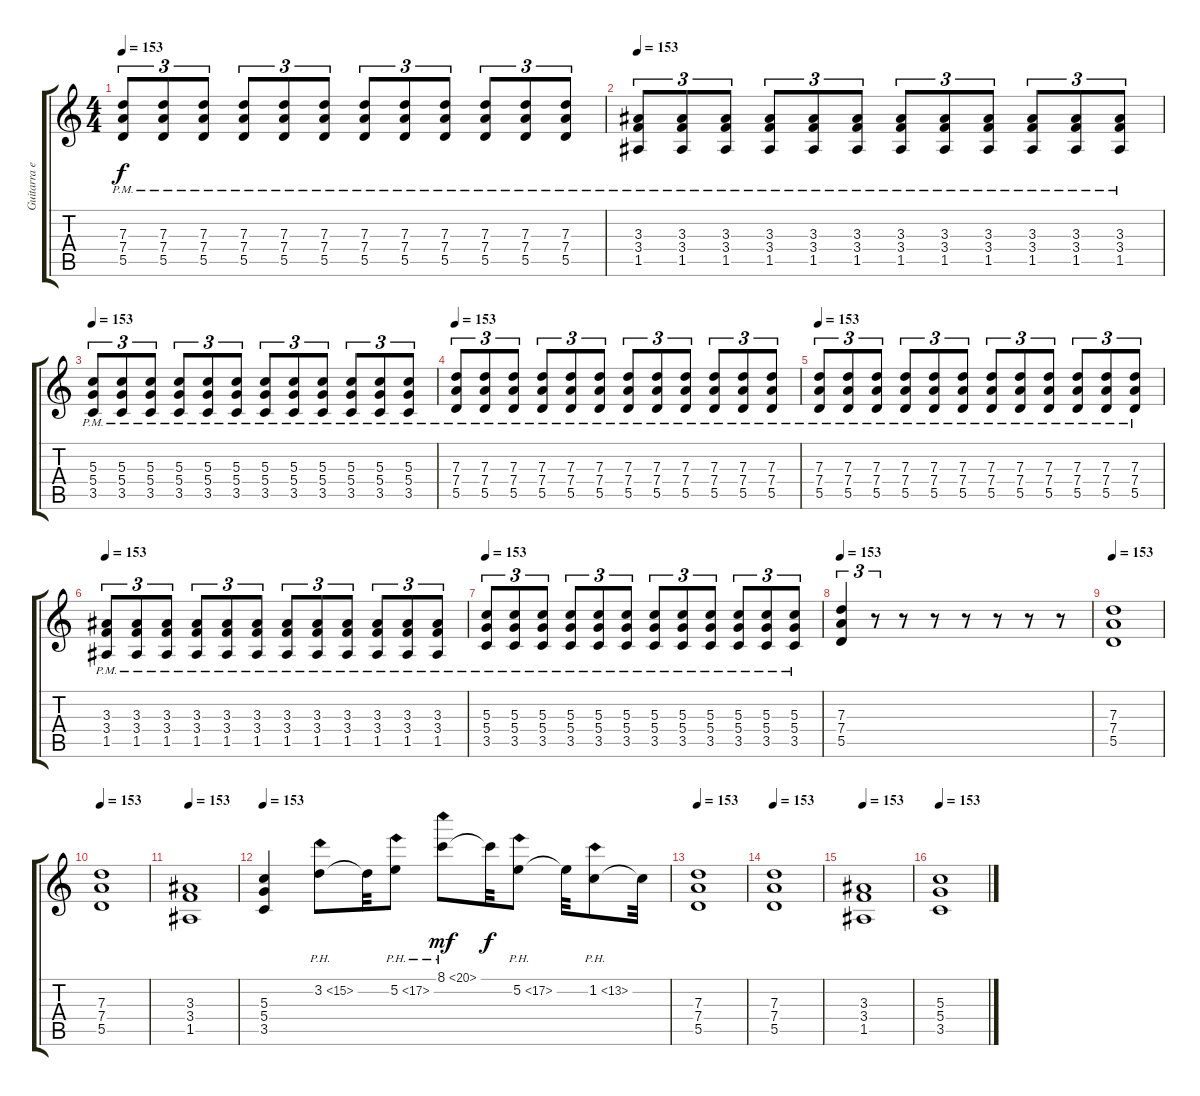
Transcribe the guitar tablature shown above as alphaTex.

\track ("Guitarra eléctrica 1" "Guitarra e") {instrument distortionguitar}
\staff {score tabs}
\tuning (E4 B3 G3 D3 A2 E2) {hide}
\ts (4 4)
\tempo 153
\clef g2
\ks c
(7.3{pm} 7.4{pm} 5.5{pm}).8{tu (3 2) dy f volume 13} (7.3{pm} 7.4{pm} 5.5{pm}).8{tu (3 2)} (7.3{pm} 7.4{pm} 5.5{pm}).8{tu (3 2)} (7.3{pm} 7.4{pm} 5.5{pm}).8{tu (3 2)} (7.3{pm} 7.4{pm} 5.5{pm}).8{tu (3 2)} (7.3{pm} 7.4{pm} 5.5{pm}).8{tu (3 2)} (7.3{pm} 7.4{pm} 5.5{pm}).8{tu (3 2)} (7.3{pm} 7.4{pm} 5.5{pm}).8{tu (3 2)} (7.3{pm} 7.4{pm} 5.5{pm}).8{tu (3 2)} (7.3{pm} 7.4{pm} 5.5{pm}).8{tu (3 2)} (7.3{pm} 7.4{pm} 5.5{pm}).8{tu (3 2)} (7.3{pm} 7.4{pm} 5.5{pm}).8{tu (3 2)} |
\tempo 153
(3.3{pm} 3.4{pm} 1.5{pm}).8{tu (3 2)} (3.3{pm} 3.4{pm} 1.5{pm}).8{tu (3 2)} (3.3{pm} 3.4{pm} 1.5{pm}).8{tu (3 2)} (3.3{pm} 3.4{pm} 1.5{pm}).8{tu (3 2)} (3.3{pm} 3.4{pm} 1.5{pm}).8{tu (3 2)} (3.3{pm} 3.4{pm} 1.5{pm}).8{tu (3 2)} (3.3{pm} 3.4{pm} 1.5{pm}).8{tu (3 2)} (3.3{pm} 3.4{pm} 1.5{pm}).8{tu (3 2)} (3.3{pm} 3.4{pm} 1.5{pm}).8{tu (3 2)} (3.3{pm} 3.4{pm} 1.5{pm}).8{tu (3 2)} (3.3{pm} 3.4{pm} 1.5{pm}).8{tu (3 2)} (3.3{pm} 3.4{pm} 1.5{pm}).8{tu (3 2)} |
\tempo 153
(5.3{pm} 5.4{pm} 3.5{pm}).8{tu (3 2)} (5.3{pm} 5.4{pm} 3.5{pm}).8{tu (3 2)} (5.3{pm} 5.4{pm} 3.5{pm}).8{tu (3 2)} (5.3{pm} 5.4{pm} 3.5{pm}).8{tu (3 2)} (5.3{pm} 5.4{pm} 3.5{pm}).8{tu (3 2)} (5.3{pm} 5.4{pm} 3.5{pm}).8{tu (3 2)} (5.3{pm} 5.4{pm} 3.5{pm}).8{tu (3 2)} (5.3{pm} 5.4{pm} 3.5{pm}).8{tu (3 2)} (5.3{pm} 5.4{pm} 3.5{pm}).8{tu (3 2)} (5.3{pm} 5.4{pm} 3.5{pm}).8{tu (3 2)} (5.3{pm} 5.4{pm} 3.5{pm}).8{tu (3 2)} (5.3{pm} 5.4{pm} 3.5{pm}).8{tu (3 2)} |
\tempo 153
(7.3{pm} 7.4{pm} 5.5{pm}).8{tu (3 2) volume 13} (7.3{pm} 7.4{pm} 5.5{pm}).8{tu (3 2)} (7.3{pm} 7.4{pm} 5.5{pm}).8{tu (3 2)} (7.3{pm} 7.4{pm} 5.5{pm}).8{tu (3 2)} (7.3{pm} 7.4{pm} 5.5{pm}).8{tu (3 2)} (7.3{pm} 7.4{pm} 5.5{pm}).8{tu (3 2)} (7.3{pm} 7.4{pm} 5.5{pm}).8{tu (3 2)} (7.3{pm} 7.4{pm} 5.5{pm}).8{tu (3 2)} (7.3{pm} 7.4{pm} 5.5{pm}).8{tu (3 2)} (7.3{pm} 7.4{pm} 5.5{pm}).8{tu (3 2)} (7.3{pm} 7.4{pm} 5.5{pm}).8{tu (3 2)} (7.3{pm} 7.4{pm} 5.5{pm}).8{tu (3 2)} |
\tempo 153
(7.3{pm} 7.4{pm} 5.5{pm}).8{tu (3 2) volume 13} (7.3{pm} 7.4{pm} 5.5{pm}).8{tu (3 2)} (7.3{pm} 7.4{pm} 5.5{pm}).8{tu (3 2)} (7.3{pm} 7.4{pm} 5.5{pm}).8{tu (3 2)} (7.3{pm} 7.4{pm} 5.5{pm}).8{tu (3 2)} (7.3{pm} 7.4{pm} 5.5{pm}).8{tu (3 2)} (7.3{pm} 7.4{pm} 5.5{pm}).8{tu (3 2)} (7.3{pm} 7.4{pm} 5.5{pm}).8{tu (3 2)} (7.3{pm} 7.4{pm} 5.5{pm}).8{tu (3 2)} (7.3{pm} 7.4{pm} 5.5{pm}).8{tu (3 2)} (7.3{pm} 7.4{pm} 5.5{pm}).8{tu (3 2)} (7.3{pm} 7.4{pm} 5.5{pm}).8{tu (3 2)} |
\tempo 153
(3.3{pm} 3.4{pm} 1.5{pm}).8{tu (3 2)} (3.3{pm} 3.4{pm} 1.5{pm}).8{tu (3 2)} (3.3{pm} 3.4{pm} 1.5{pm}).8{tu (3 2)} (3.3{pm} 3.4{pm} 1.5{pm}).8{tu (3 2)} (3.3{pm} 3.4{pm} 1.5{pm}).8{tu (3 2)} (3.3{pm} 3.4{pm} 1.5{pm}).8{tu (3 2)} (3.3{pm} 3.4{pm} 1.5{pm}).8{tu (3 2)} (3.3{pm} 3.4{pm} 1.5{pm}).8{tu (3 2)} (3.3{pm} 3.4{pm} 1.5{pm}).8{tu (3 2)} (3.3{pm} 3.4{pm} 1.5{pm}).8{tu (3 2)} (3.3{pm} 3.4{pm} 1.5{pm}).8{tu (3 2)} (3.3{pm} 3.4{pm} 1.5{pm}).8{tu (3 2)} |
\tempo 153
(5.3{pm} 5.4{pm} 3.5{pm}).8{tu (3 2)} (5.3{pm} 5.4{pm} 3.5{pm}).8{tu (3 2)} (5.3{pm} 5.4{pm} 3.5{pm}).8{tu (3 2)} (5.3{pm} 5.4{pm} 3.5{pm}).8{tu (3 2)} (5.3{pm} 5.4{pm} 3.5{pm}).8{tu (3 2)} (5.3{pm} 5.4{pm} 3.5{pm}).8{tu (3 2)} (5.3{pm} 5.4{pm} 3.5{pm}).8{tu (3 2)} (5.3{pm} 5.4{pm} 3.5{pm}).8{tu (3 2)} (5.3{pm} 5.4{pm} 3.5{pm}).8{tu (3 2)} (5.3{pm} 5.4{pm} 3.5{pm}).8{tu (3 2)} (5.3{pm} 5.4{pm} 3.5{pm}).8{tu (3 2)} (5.3{pm} 5.4{pm} 3.5{pm}).8{tu (3 2)} |
\tempo 153
(7.3 7.4 5.5).4{tu (3 2)} r.8{tu (3 2)} r.8 r.8 r.8 r.8 r.8 r.8 |
\tempo 153
(7.3 7.4 5.5).1 |
\tempo 153
(7.3 7.4 5.5).1 |
\tempo 153
(3.3 3.4 1.5).1 |
\tempo 153
(5.3 5.4 3.5).4 3.2{ph 12}.8 3.2{t}.32 5.2{ph 12}.8 8.1{ph 12}.8{dy mf} 8.1{t}.32{dy f} 5.2{ph 12}.8 5.2{t}.32 1.2{ph 12}.8 1.2{t}.32 |
\tempo 153
(7.3 7.4 5.5).1 |
\tempo 153
(7.3 7.4 5.5).1 |
\tempo 153
(3.3 3.4 1.5).1 |
\tempo 153
(5.3 5.4 3.5).1
